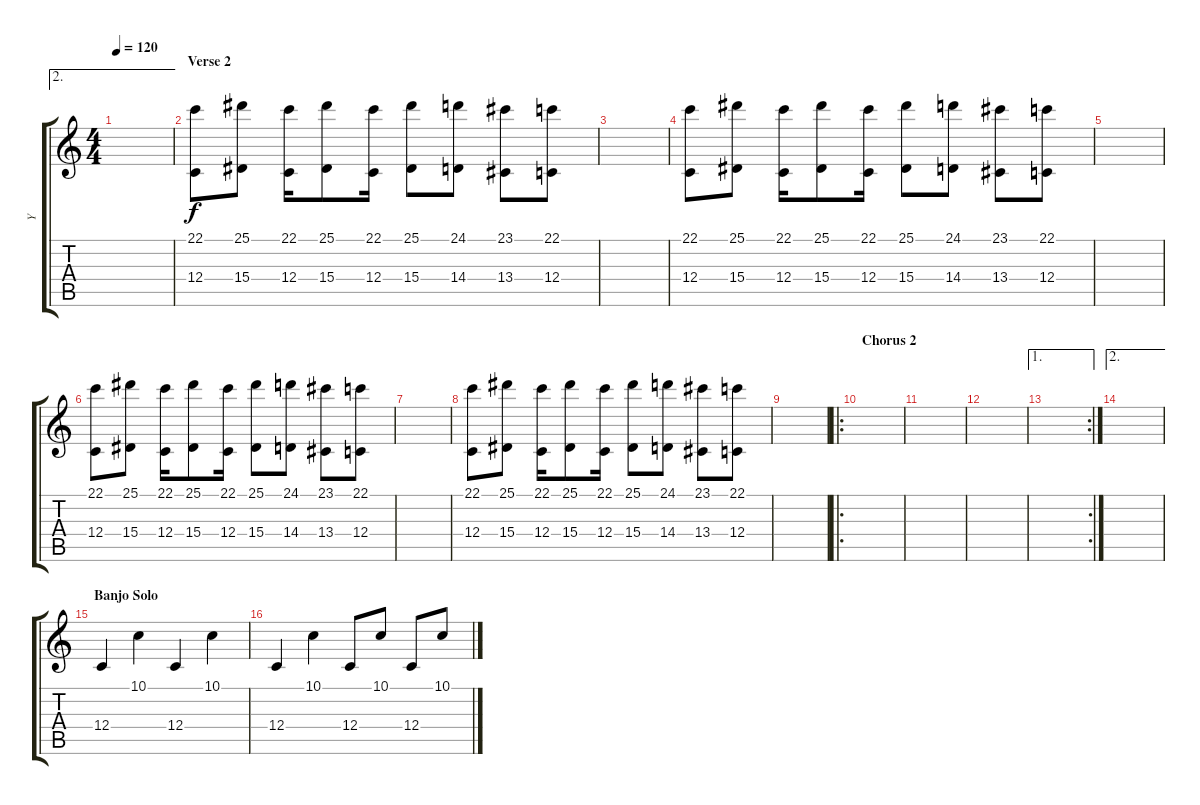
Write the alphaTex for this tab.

\track ("Y" "Y") {instrument pizzicatostrings}
\staff {score tabs}
\tuning (D4 A3 F3 C3 G2 C2) {hide}
\ae 2
\ts (4 4)
\tempo 120
\clef g2
\ks c
|
\section ("" "Verse 2")
(22.1 12.4).8 (25.1 15.4).8 (22.1 12.4).16 (25.1 15.4).8 (22.1 12.4).16 (25.1 15.4).8 (24.1 14.4).8 (23.1 13.4).8 (22.1 12.4).8 |
|
(22.1 12.4).8 (25.1 15.4).8 (22.1 12.4).16 (25.1 15.4).8 (22.1 12.4).16 (25.1 15.4).8 (24.1 14.4).8 (23.1 13.4).8 (22.1 12.4).8 |
|
(22.1 12.4).8 (25.1 15.4).8 (22.1 12.4).16 (25.1 15.4).8 (22.1 12.4).16 (25.1 15.4).8 (24.1 14.4).8 (23.1 13.4).8 (22.1 12.4).8 |
|
(22.1 12.4).8 (25.1 15.4).8 (22.1 12.4).16 (25.1 15.4).8 (22.1 12.4).16 (25.1 15.4).8 (24.1 14.4).8 (23.1 13.4).8 (22.1 12.4).8 |
|
\ro
\section ("" "Chorus 2")
|
|
|
\ae 1
\rc 2
|
\ae 2
|
\section ("" "Banjo Solo")
12.4.4 10.1.4 12.4.4 10.1.4 |
12.4.4 10.1.4 12.4.8 10.1.8 12.4.8 10.1.8
